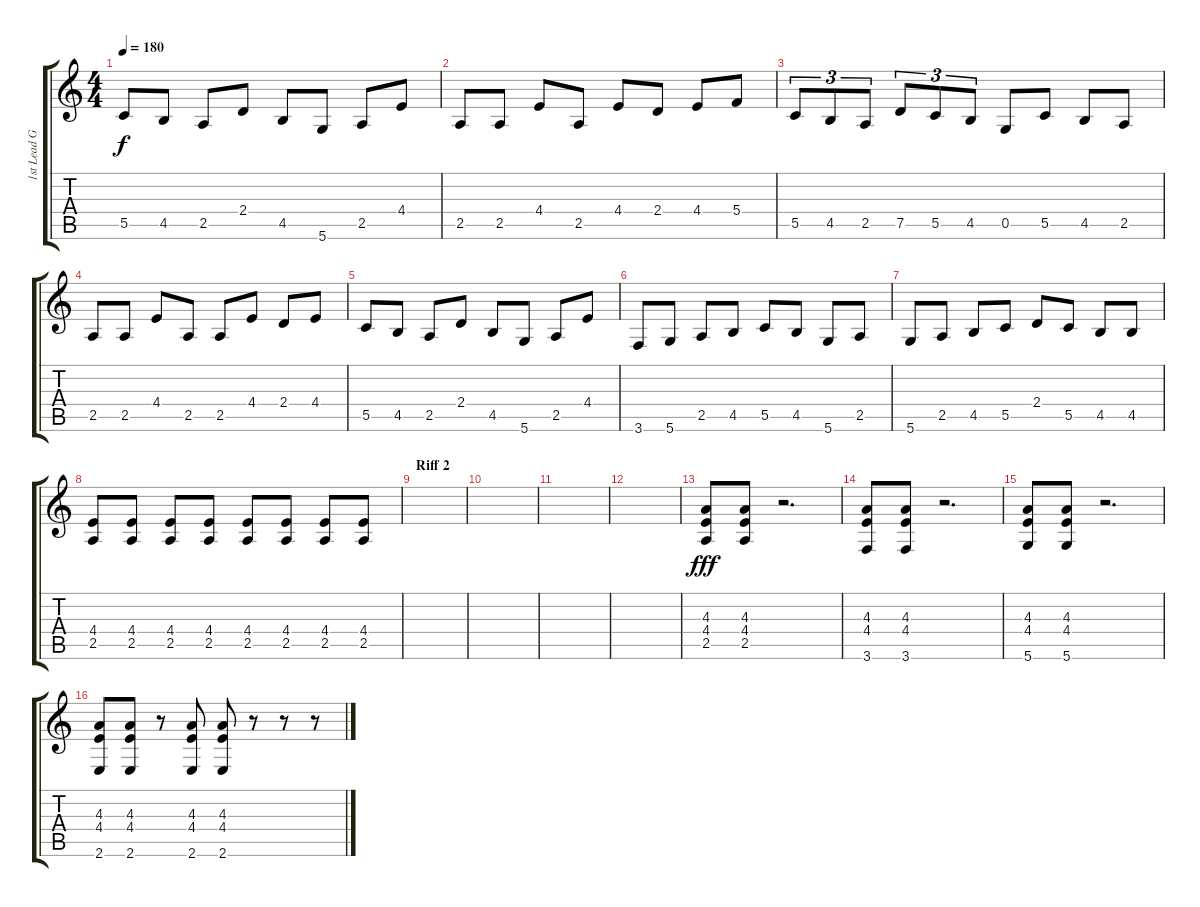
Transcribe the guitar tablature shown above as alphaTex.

\track ("1st Lead Guitar" "1st Lead G") {instrument distortionguitar}
\staff {score tabs}
\tuning (D4 A3 F3 C3 G2 D2) {hide}
\ts (4 4)
\tempo 180
\clef g2
\ks c
5.5.8{dy f} 4.5.8 2.5.8 2.4.8 4.5.8 5.6.8 2.5.8 4.4.8 |
2.5.8 2.5.8 4.4.8 2.5.8 4.4.8 2.4.8 4.4.8 5.4.8 |
5.5.8{tu (3 2)} 4.5.8{tu (3 2)} 2.5.8{tu (3 2)} 7.5.8{tu (3 2)} 5.5.8{tu (3 2)} 4.5.8{tu (3 2)} 0.5.8 5.5.8 4.5.8 2.5.8 |
2.5.8 2.5.8 4.4.8 2.5.8 2.5.8 4.4.8 2.4.8 4.4.8 |
5.5.8 4.5.8 2.5.8 2.4.8 4.5.8 5.6.8 2.5.8 4.4.8 |
3.6.8 5.6.8 2.5.8 4.5.8 5.5.8 4.5.8 5.6.8 2.5.8 |
5.6.8 2.5.8 4.5.8 5.5.8 2.4.8 5.5.8 4.5.8 4.5.8 |
(4.4 2.5).8 (4.4 2.5).8 (4.4 2.5).8 (4.4 2.5).8 (4.4 2.5).8 (4.4 2.5).8 (4.4 2.5).8 (4.4 2.5).8 |
\section ("" "Riff 2")
|
|
|
|
(4.3 4.4 2.5).8{dy fff volume 9 instrument distortionguitar} (4.3 4.4 2.5).8 r.2{d} |
(4.3 4.4 3.6).8 (4.3 4.4 3.6).8 r.2{d} |
(4.3 4.4 5.6).8 (4.3 4.4 5.6).8 r.2{d} |
(4.3 4.4 2.6).8 (4.3 4.4 2.6).8 r.8 (4.3 4.4 2.6).8 (4.3 4.4 2.6).8 r.8 r.8 r.8
